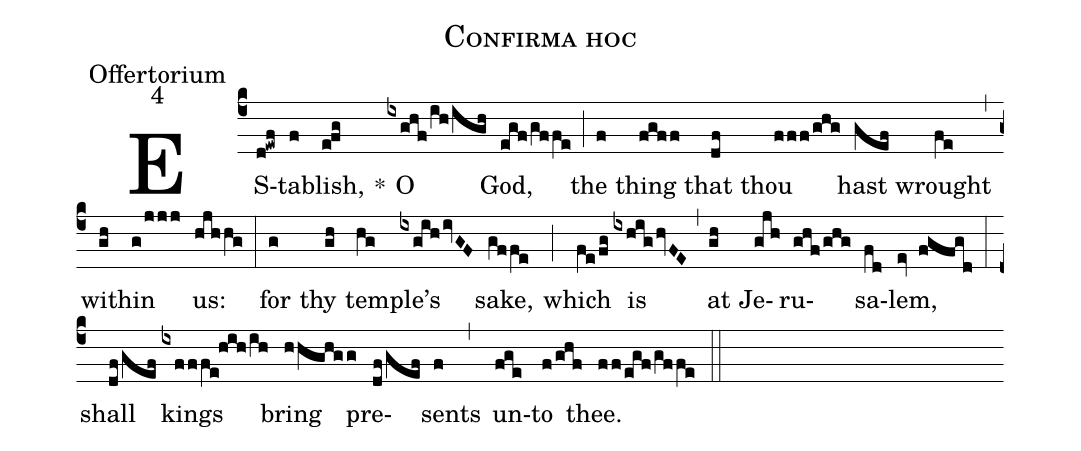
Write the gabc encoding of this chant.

name:Confirma hoc;
office-part:Offertorium;
mode:4;
%%
(c4) ES(d!ewf)tab(f)lish,(e!fg) *() O(ixghf/ih/igh) God,(egf/gffe) (;) the(f) thing(fgff) that(df) thou(fff/ghg) hast(gef) wrought(fe) (,) with(gh)in(g/jjj) us:(hjhhg) (:) for(g) thy(gh) tem(hg)ple’s(ixgih/ivGF) sake,(gffe) (;) which(fe/fg) is(ixhig/hvFE) (,) at(gh) Je(gjh)ru(ghf/ghg)sa(fd)lem,(ev fgfgd) (:) shall(df/gef) kings(ixfffe!hih/ih) bring(hhghgg) pre(df/gef)sents(f) (,) un(fge)to(f/ghf) thee.(ff/egf/gffe) (::)
